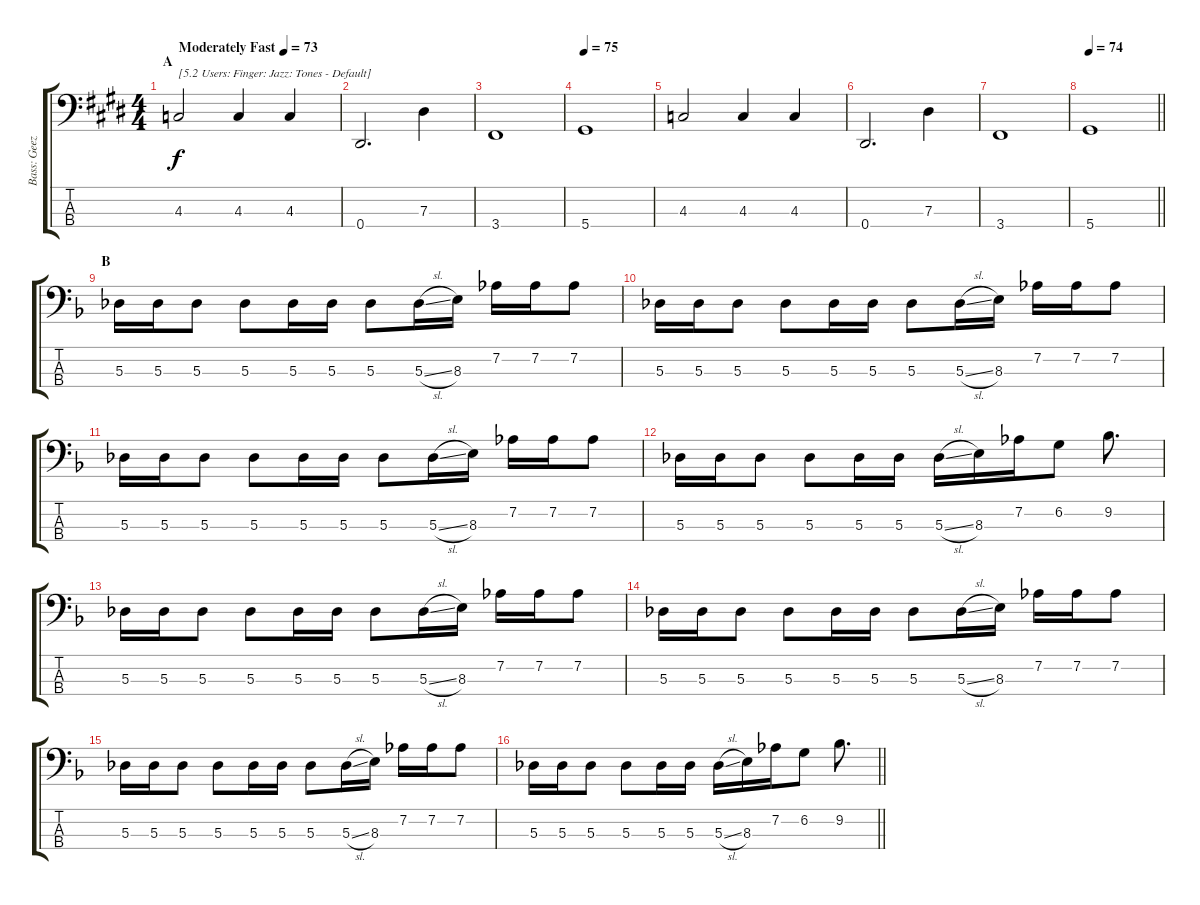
\track ("Bass: Geezer" "Bass: Geez") {instrument electricbassfinger}
\staff {score tabs}
\tuning (Gb2 Db2 Ab1 Eb1) {hide}
\ts (4 4)
\section ("" "A")
\tempo (73 "Moderately Fast")
\clef f4
\ks e
4.3.2{txt "[5.2 Users: Finger: Jazz: Tones - Default]" dy f instrument electricbassfinger} 4.3.4 4.3.4 |
0.4.2{d} 7.3.4 |
3.4.1 |
\tempo 75
5.4.1 |
4.3.2 4.3.4 4.3.4 |
0.4.2{d} 7.3.4 |
3.4.1 |
\tempo 74
\barLineRight lightlight
5.4.1 |
\section ("" "B")
\ks f
5.3.16 5.3.16 5.3.8 5.3.8 5.3.16 5.3.16 5.3.8 5.3{sl}.16 8.3.16 7.2.16 7.2.16 7.2.8 |
5.3.16 5.3.16 5.3.8 5.3.8 5.3.16 5.3.16 5.3.8 5.3{sl}.16 8.3.16 7.2.16 7.2.16 7.2.8 |
5.3.16 5.3.16 5.3.8 5.3.8 5.3.16 5.3.16 5.3.8 5.3{sl}.16 8.3.16 7.2.16 7.2.16 7.2.8 |
5.3.16 5.3.16 5.3.8 5.3.8 5.3.16 5.3.16 5.3{sl}.16 8.3.16 7.2.16 6.2.8 9.2.8{d} |
5.3.16 5.3.16 5.3.8 5.3.8 5.3.16 5.3.16 5.3.8 5.3{sl}.16 8.3.16 7.2.16 7.2.16 7.2.8 |
5.3.16 5.3.16 5.3.8 5.3.8 5.3.16 5.3.16 5.3.8 5.3{sl}.16 8.3.16 7.2.16 7.2.16 7.2.8 |
5.3.16 5.3.16 5.3.8 5.3.8 5.3.16 5.3.16 5.3.8 5.3{sl}.16 8.3.16 7.2.16 7.2.16 7.2.8 |
\barLineRight lightlight
5.3.16 5.3.16 5.3.8 5.3.8 5.3.16 5.3.16 5.3{sl}.16 8.3.16 7.2.16 6.2.8 9.2.8{d}
